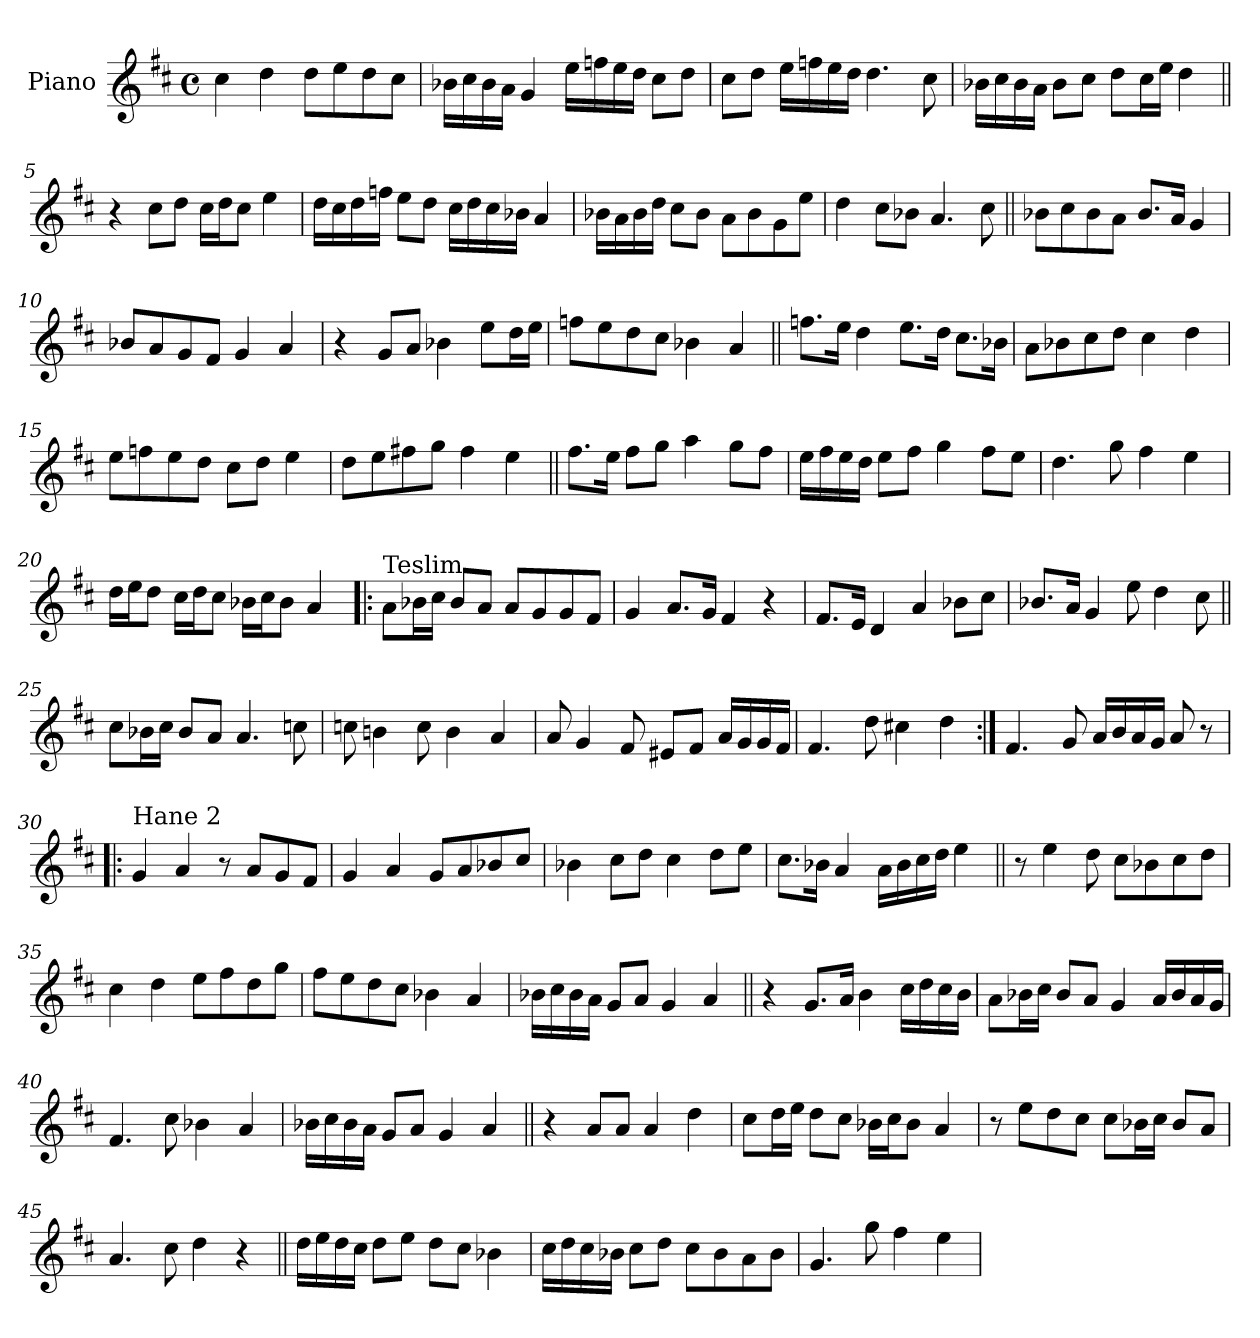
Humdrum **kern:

**kern
*part1
*staff1
*I"Piano
*I'Pno.
*clefG2
*k[f#c#]
*M4/4
*met(c)
=1
4cc#\
4dd\
8dd\L
8ee\
8dd\
8cc#\J
=2
16b-X\LL
16cc#\
16b-\
16a\JJ
4g/
16ee\LL
16ffn\
16ee\
16dd\JJ
8cc#\L
8dd\J
=3
8cc#\L
8dd\J
16ee\LL
16ffn\
16ee\
16dd\JJ
4.dd\
8cc#\
=4
16b-X\LL
16cc#\
16b-\
16a\JJ
8b-\L
8cc#\J
8dd\L
16cc#\L
16ee\JJ
4dd\
!!LO:LB:g=z
=5||
4r
8cc#\L
8dd\J
16cc#\LL
16dd\J
8cc#\J
4ee\
=6
16dd\LL
16cc#\
16dd\
16ffn\JJ
8ee\L
8dd\J
16cc#\LL
16dd\
16cc#\
16b-X\JJ
4a/
=7
16b-X\LL
16a\
16b-\
16dd\JJ
8cc#\L
8b-\J
8a\L
8b-\
8g\
8ee\J
=8
4dd\
8cc#\L
8b-X\J
4.a/
8cc#\
!!LO:LB:g=z
=9||
8b-X\L
8cc#\
8b-\
8a\J
8.b-/L
16a/Jk
4g/
=10
8b-X/L
8a/
8g/
8f#/J
4g/
4a/
=11
4r
8g/L
8a/J
4b-X\
8ee\L
16dd\L
16ee\JJ
=12
8ffn\L
8ee\
8dd\
8cc#\J
4b-X\
4a/
=13||
8.ffn\L
16ee\Jk
4dd\
8.ee\L
16dd\Jk
8.cc#\L
16b-X\Jk
!!LO:LB:g=z
=14
8a\L
8b-X\
8cc#\
8dd\J
4cc#\
4dd\
=15
8ee\L
8ffn\
8ee\
8dd\J
8cc#\L
8dd\J
4ee\
=16
8dd\L
8ee\
8ff#X\
8gg\J
4ff#\
4ee\
=17||
8.ff#\L
16ee\Jk
8ff#\L
8gg\J
4aa\
8gg\L
8ff#\J
=18
16ee\LL
16ff#\
16ee\
16dd\JJ
8ee\L
8ff#\J
4gg\
8ff#\L
8ee\J
!!LO:LB:g=z
=19
4.dd\
8gg\
4ff#\
4ee\
=20
16dd\LL
16ee\J
8dd\J
16cc#\LL
16dd\J
8cc#\J
16b-X\LL
16cc#\J
8b-\J
4a/
=21!|:
!LO:TX:a:t=Teslim
8a\L
16b-X\L
16cc#\JJ
8b-/L
8a/J
8a/L
8g/
8g/
8f#/J
=22
4g/
8.a/L
16g/Jk
4f#/
4r
=23
8.f#/L
16e/Jk
4d/
4a/
8b-X\L
8cc#\J
!!LO:LB:g=z
=24
8.b-X/L
16a/Jk
4g/
8ee\
4dd\
8cc#\
=25||
8cc#\L
16b-X\L
16cc#\JJ
8b-/L
8a/J
4.a/
8ccn\
=26
8ccn\
4bn\
8cc\
4b\
4a/
=27
8a/
4g/
8f#/
8e#X/L
8f#/J
16a/LL
16g/
16g/
16f#/JJ
=28
4.f#/
8dd\
4cc#X\
4dd\
!!LO:LB:g=z
=29:|!
4.f#/
8g/
16a/LL
16b/
16a/
16g/JJ
8a/
8r
=30!|:
!LO:TX:a:t=Hane 2
4g/
4a/
8r
8a/L
8g/
8f#/J
=31
4g/
4a/
8g/L
8a/
8b-X/
8cc#/J
=32
4b-X\
8cc#\L
8dd\J
4cc#\
8dd\L
8ee\J
=33
8.cc#\L
16b-X\Jk
4a/
16a\LL
16b-\
16cc#\
16dd\JJ
4ee\
!!LO:LB:g=z
=34||
8r
4ee\
8dd\
8cc#\L
8b-X\
8cc#\
8dd\J
=35
4cc#\
4dd\
8ee\L
8ff#\
8dd\
8gg\J
=36
8ff#\L
8ee\
8dd\
8cc#\J
4b-X\
4a/
=37
16b-X\LL
16cc#\
16b-\
16a\JJ
8g/L
8a/J
4g/
4a/
=38||
4r
8.g/L
16a/Jk
4b\
16cc#\LL
16dd\
16cc#\
16b\JJ
!!LO:LB:g=z
=39
8a\L
16b-X\L
16cc#\JJ
8b-/L
8a/J
4g/
16a/LL
16b-/
16a/
16g/JJ
=40
4.f#/
8cc#\
4b-X\
4a/
=41
16b-X\LL
16cc#\
16b-\
16a\JJ
8g/L
8a/J
4g/
4a/
=42||
4r
8a/L
8a/J
4a/
4dd\
=43
8cc#\L
16dd\L
16ee\JJ
8dd\L
8cc#\J
16b-X\LL
16cc#\J
8b-\J
4a/
!!LO:LB:g=z
=44
8r
8ee\L
8dd\
8cc#\J
8cc#\L
16b-X\L
16cc#\JJ
8b-/L
8a/J
=45
4.a/
8cc#\
4dd\
4r
=46||
16dd\LL
16ee\
16dd\
16cc#\JJ
8dd\L
8ee\J
8dd\L
8cc#\J
4b-X\
=47
16cc#\LL
16dd\
16cc#\
16b-X\JJ
8cc#\L
8dd\J
8cc#\L
8b-\
8a\
8b-\J
=48
4.g/
8gg\
4ff#\
4ee\
=
*-
